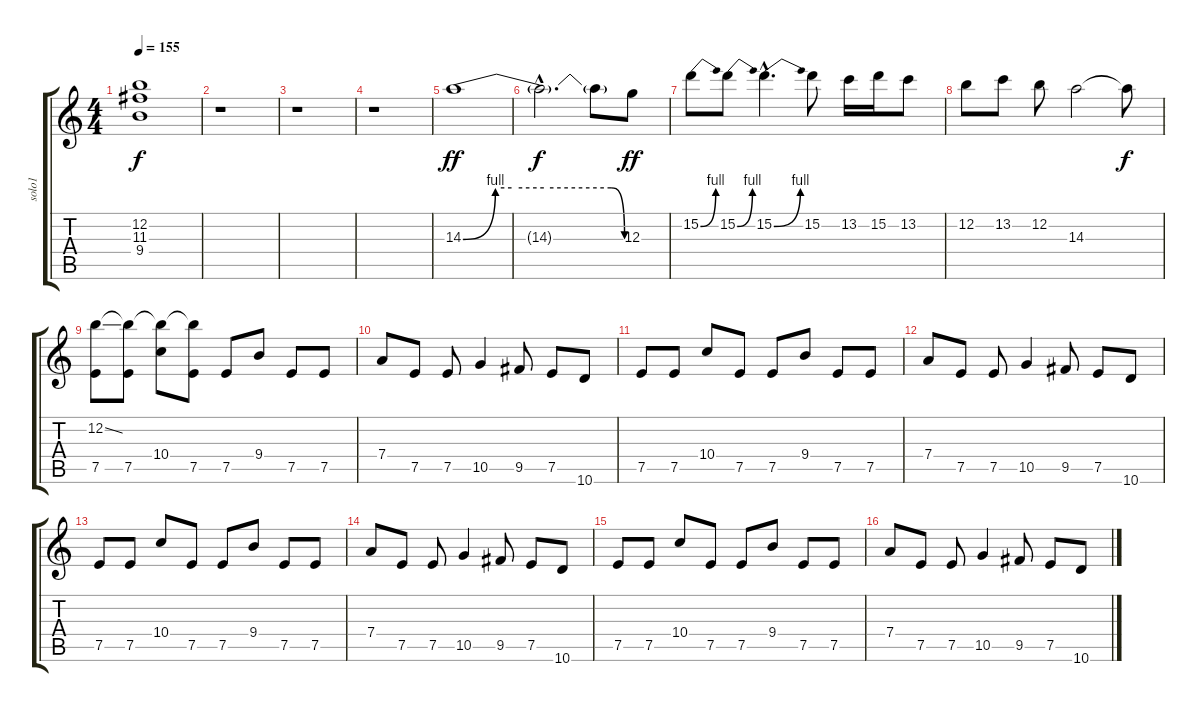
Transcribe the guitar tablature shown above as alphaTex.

\track ("solo1" "solo1") {instrument distortionguitar}
\staff {score tabs}
\tuning (E4 B3 G3 D3 A2 E2) {hide}
\ts (4 4)
\tempo 155
\clef g2
\ks c
(12.2 11.3 9.4).1{dy f balance 8} |
r.1 |
r.1 |
r.1 |
14.3{be (custom 0 0 12 4 18 4 30 4 55 4 60 0)}.1{dy ff} |
14.3{hac t}.2{d dy f} 14.3{t}.8 12.3.8{dy ff} |
15.2{be (bend 0 0 60 4)}.8 15.2{be (bend 0 0 60 4)}.8 15.2{be (bend 0 0 60 4) hac}.4{d} 15.2.8 13.2.16 15.2.16 13.2.8 |
12.2.8 13.2.8 12.2.8 14.3.2 14.3{t}.8{dy f} |
(12.2{ss} 7.5).8 (12.2{t} 7.5).8 (12.2{t} 10.4).8 (12.2{t} 7.5).8 7.5.8 9.4.8 7.5.8 7.5.8 |
7.4.8 7.5.8 7.5.8 10.5.4 9.5.8 7.5.8 10.6.8 |
7.5.8 7.5.8 10.4.8 7.5.8 7.5.8 9.4.8 7.5.8 7.5.8 |
7.4.8 7.5.8 7.5.8 10.5.4 9.5.8 7.5.8 10.6.8 |
7.5.8 7.5.8 10.4.8 7.5.8 7.5.8 9.4.8 7.5.8 7.5.8 |
7.4.8 7.5.8 7.5.8 10.5.4 9.5.8 7.5.8 10.6.8 |
7.5.8 7.5.8 10.4.8 7.5.8 7.5.8 9.4.8 7.5.8 7.5.8 |
7.4.8 7.5.8 7.5.8 10.5.4 9.5.8 7.5.8 10.6.8
